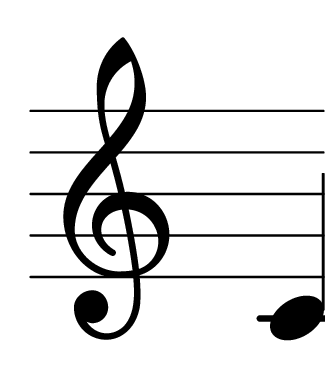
\version "2.14.2"

\header {
  % Supprimer le pied de page par défaut
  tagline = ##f
}
#(set-global-staff-size 80)
\layout {
  \context {
    \Score
    \remove "Bar_number_engraver"
  }
   \context {
      \Staff
           \remove "Time_signature_engraver"
    }

}


global = {
  \key c \major
  \time 4/4
}

sopranoVoice = \relative c'' {
  \global
  \dynamicUp
  % En avant la musique !
  
  c,
}


\score {
  \new Staff { \sopranoVoice }
  \layout { }
}
\paper {
  paper-width = 55\mm
  paper-height = 85\mm
  left-margin = 5\mm
  right-margin = 5\mm
  indent = 0
}